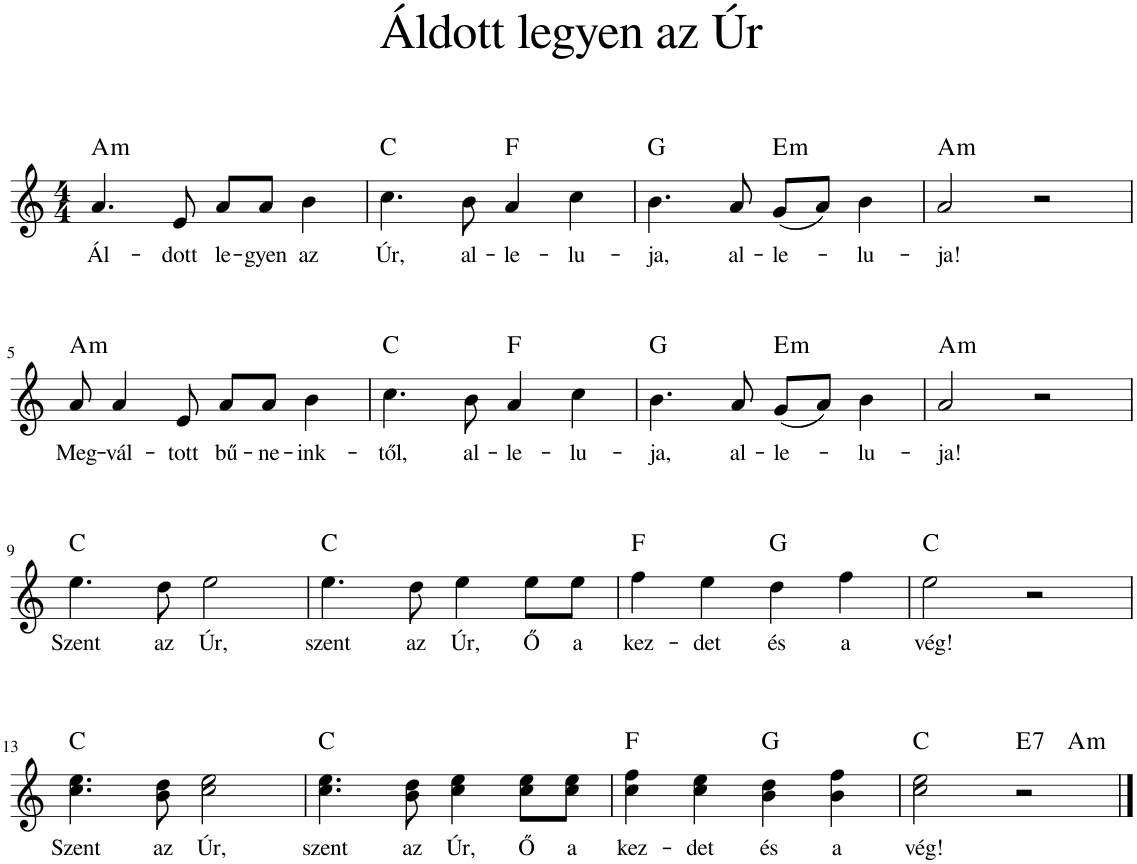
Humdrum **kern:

**kern	**text	**harte
*part1	*part1	*part1
*staff1	*staff1	*
*I"Piano	*	*
*I'Pno.	*	*
*clefG2	*	*
*k[]	*	*
*M4/4	*	*
=1	=1	=1
!	!LO:LY:b	!LO:H:kt=m
4.a/	Ál-	A:min
!	!LO:LY:b	!
8e/	-dott	.
!	!LO:LY:b	!
8a/L	le-	.
!	!LO:LY:b	!
8a/J	-gyen	.
!	!LO:LY:b	!
4b\	az	.
=2	=2	=2
!	!LO:LY:b	!
4.cc\	Úr,	C:maj
!	!LO:LY:b	!
8b\	al-	.
!	!LO:LY:b	!
4a/	-le-	F:maj
!	!LO:LY:b	!
4cc\	-lu-	.
=3	=3	=3
!	!LO:LY:b	!
4.b\	-ja,	G:maj
!	!LO:LY:b	!
8a/	al-	.
!	!LO:LY:b	!LO:H:kt=m
(8g/L	-le-	E:min
8a/J)	.	.
!	!LO:LY:b	!
4b\	-lu-	.
=4	=4	=4
!	!LO:LY:b	!LO:H:kt=m
2a/	-ja!	A:min
2r	.	.
!!LO:LB:g=z
=5	=5	=5
!	!LO:LY:b	!LO:H:kt=m
8a/	Meg-	A:min
!	!LO:LY:b	!
4a/	-vál-	.
!	!LO:LY:b	!
8e/	-tott	.
!	!LO:LY:b	!
8a/L	bű-	.
!	!LO:LY:b	!
8a/J	-ne-	.
!	!LO:LY:b	!
4b\	-ink-	.
=6	=6	=6
!	!LO:LY:b	!
4.cc\	-től,	C:maj
!	!LO:LY:b	!
8b\	al-	.
!	!LO:LY:b	!
4a/	-le-	F:maj
!	!LO:LY:b	!
4cc\	-lu-	.
=7	=7	=7
!	!LO:LY:b	!
4.b\	-ja,	G:maj
!	!LO:LY:b	!
8a/	al-	.
!	!LO:LY:b	!LO:H:kt=m
(8g/L	-le-	E:min
8a/J)	.	.
!	!LO:LY:b	!
4b\	-lu-	.
=8	=8	=8
!	!LO:LY:b	!LO:H:kt=m
2a/	-ja!	A:min
2r	.	.
!!LO:LB:g=z
=9	=9	=9
!	!LO:LY:b	!
4.ee\	Szent	C:maj
!	!LO:LY:b	!
8dd\	az	.
!	!LO:LY:b	!
2ee\	Úr,	.
=10	=10	=10
!	!LO:LY:b	!
4.ee\	szent	C:maj
!	!LO:LY:b	!
8dd\	az	.
!	!LO:LY:b	!
4ee\	Úr,	.
!	!LO:LY:b	!
8ee\L	Ő	.
!	!LO:LY:b	!
8ee\J	a	.
=11	=11	=11
!	!LO:LY:b	!
4ff\	kez-	F:maj
!	!LO:LY:b	!
4ee\	-det	.
!	!LO:LY:b	!
4dd\	és	G:maj
!	!LO:LY:b	!
4ff\	a	.
=12	=12	=12
!	!LO:LY:b	!
2ee\	vég!	C:maj
2r	.	.
!!LO:LB:g=z
=13	=13	=13
!	!LO:LY:b	!
4.cc\ 4.ee\	Szent	C:maj
!	!LO:LY:b	!
8b\ 8dd\	az	.
!	!LO:LY:b	!
2cc\ 2ee\	Úr,	.
=14	=14	=14
!	!LO:LY:b	!
4.cc\ 4.ee\	szent	C:maj
!	!LO:LY:b	!
8b\ 8dd\	az	.
!	!LO:LY:b	!
4cc\ 4ee\	Úr,	.
!	!LO:LY:b	!
8cc\ 8ee\L	Ő	.
!	!LO:LY:b	!
8cc\ 8ee\J	a	.
=15	=15	=15
!	!LO:LY:b	!
4cc\ 4ff\	kez-	F:maj
!	!LO:LY:b	!
4cc\ 4ee\	-det	.
!	!LO:LY:b	!
4b\ 4dd\	és	G:maj
!	!LO:LY:b	!
4b\ 4ff\	a	.
=16	=16	=16
!	!LO:LY:b	!
*^	*	*
2cc\ 2ee\	2.ryy	vég!	C:maj
!	!	!	!LO:H:kt=7
2r	.	.	E:7
!	!	!	!LO:H:kt=m
.	4ryy	.	A:min
*v	*v	*	*
==	==	==
*-	*-	*-
